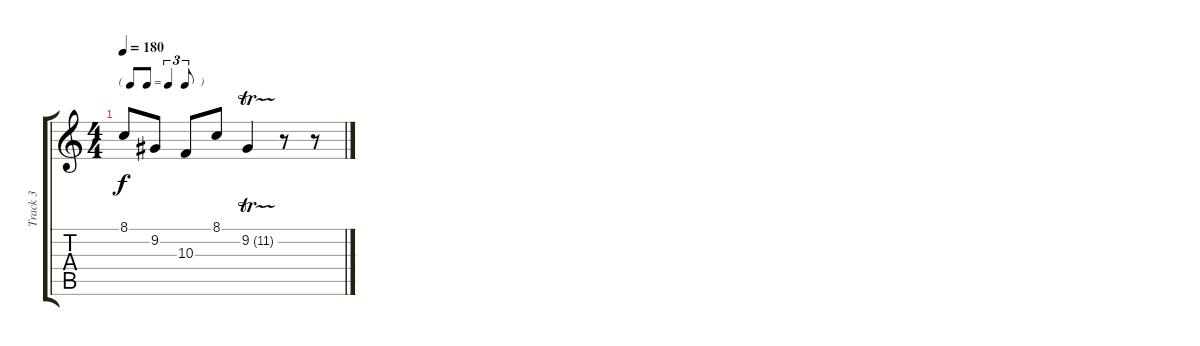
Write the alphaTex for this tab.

\track ("Track 3" "Track 3") {instrument tangoaccordion}
\staff {score tabs}
\tuning (E4 B3 G3 D3 A2 E2) {hide}
\ts (4 4)
\tf triplet8th
\tempo 180
\clef g2
\ks c
8.1.8{dy f} 9.2.8 10.3.8 8.1.8 9.2{tr (11 16)}.4 r.8 r.8
